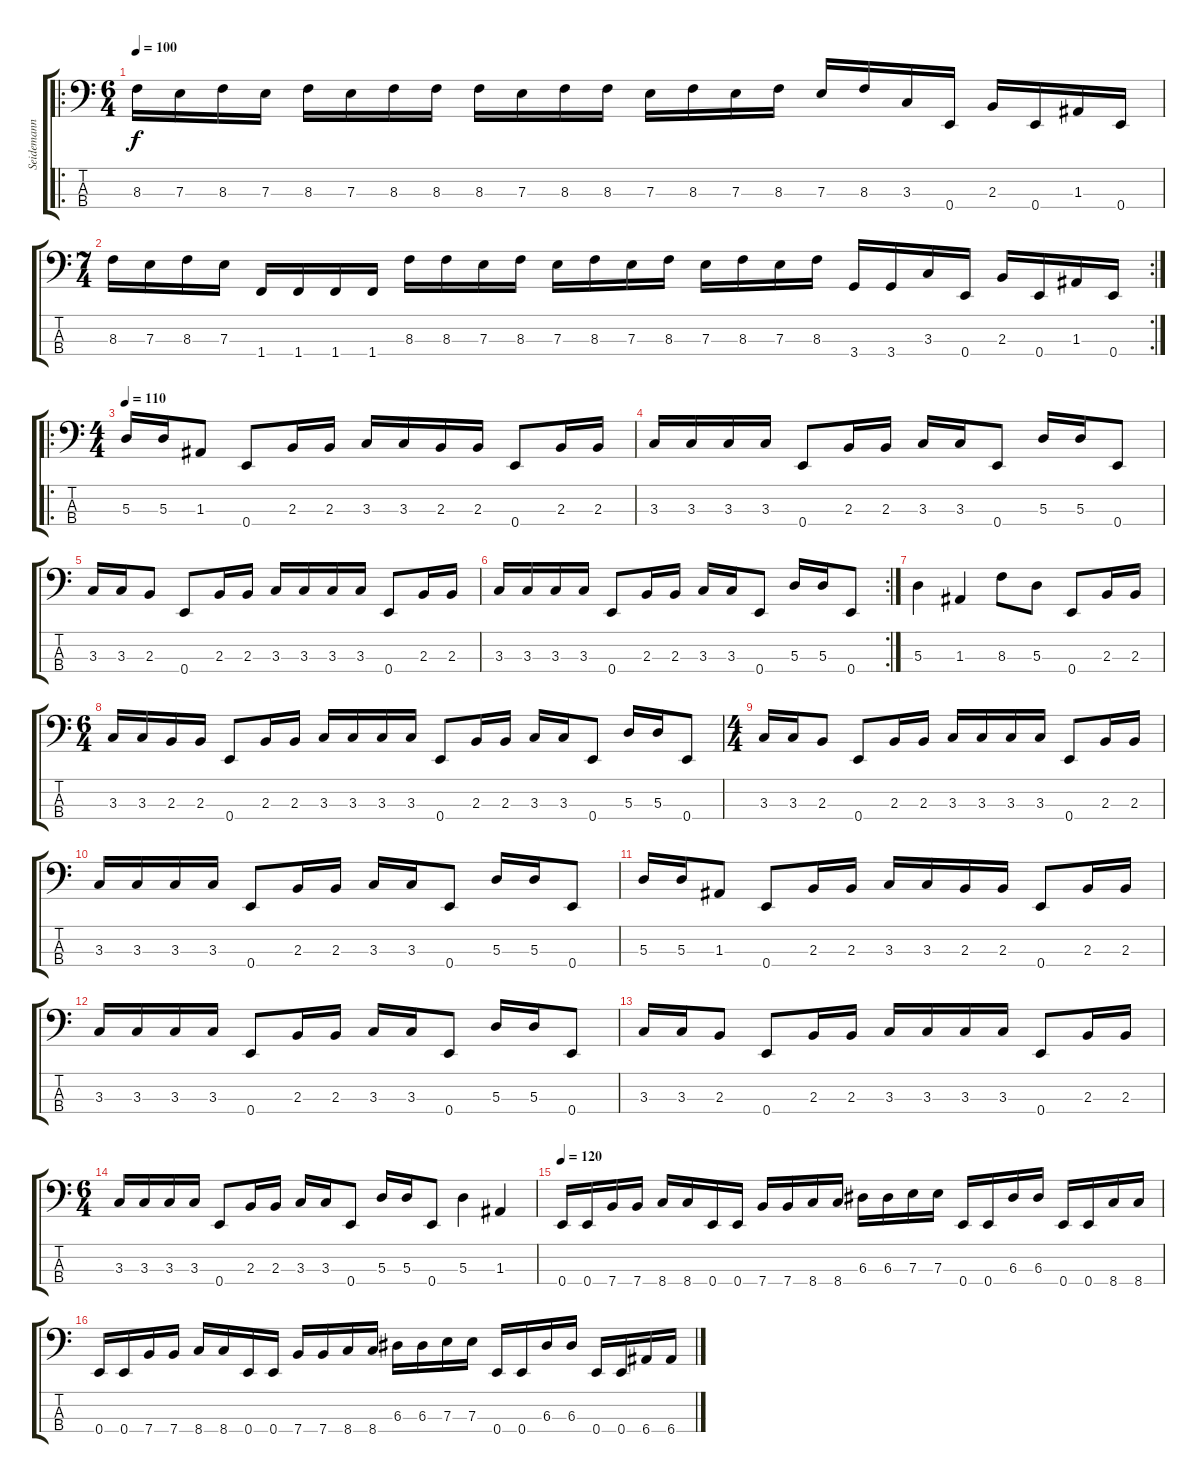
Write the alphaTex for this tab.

\track ("Seidemann" "Seidemann") {instrument electricbasspick}
\staff {score tabs}
\tuning (G2 D2 A1 E1) {hide}
\ro
\ts (6 4)
\tempo 100
\clef f4
\ks c
8.3.16{dy f} 7.3.16 8.3.16 7.3.16 8.3.16 7.3.16 8.3.16 8.3.16 8.3.16 7.3.16 8.3.16 8.3.16 7.3.16 8.3.16 7.3.16 8.3.16 7.3.16 8.3.16 3.3.16 0.4.16 2.3.16 0.4.16 1.3.16 0.4.16 |
\rc 2
\ts (7 4)
8.3.16 7.3.16 8.3.16 7.3.16 1.4.16 1.4.16 1.4.16 1.4.16 8.3.16 8.3.16 7.3.16 8.3.16 7.3.16 8.3.16 7.3.16 8.3.16 7.3.16 8.3.16 7.3.16 8.3.16 3.4.16 3.4.16 3.3.16 0.4.16 2.3.16 0.4.16 1.3.16 0.4.16 |
\ro
\ts (4 4)
\tempo 110
5.3.16 5.3.16 1.3.8 0.4.8 2.3.16 2.3.16 3.3.16 3.3.16 2.3.16 2.3.16 0.4.8 2.3.16 2.3.16 |
3.3.16 3.3.16 3.3.16 3.3.16 0.4.8 2.3.16 2.3.16 3.3.16 3.3.16 0.4.8 5.3.16 5.3.16 0.4.8 |
3.3.16 3.3.16 2.3.8 0.4.8 2.3.16 2.3.16 3.3.16 3.3.16 3.3.16 3.3.16 0.4.8 2.3.16 2.3.16 |
\rc 2
3.3.16 3.3.16 3.3.16 3.3.16 0.4.8 2.3.16 2.3.16 3.3.16 3.3.16 0.4.8 5.3.16 5.3.16 0.4.8 |
5.3.4 1.3.4 8.3.8 5.3.8 0.4.8 2.3.16 2.3.16 |
\ts (6 4)
3.3.16 3.3.16 2.3.16 2.3.16 0.4.8 2.3.16 2.3.16 3.3.16 3.3.16 3.3.16 3.3.16 0.4.8 2.3.16 2.3.16 3.3.16 3.3.16 0.4.8 5.3.16 5.3.16 0.4.8 |
\ts (4 4)
3.3.16 3.3.16 2.3.8 0.4.8 2.3.16 2.3.16 3.3.16 3.3.16 3.3.16 3.3.16 0.4.8 2.3.16 2.3.16 |
3.3.16 3.3.16 3.3.16 3.3.16 0.4.8 2.3.16 2.3.16 3.3.16 3.3.16 0.4.8 5.3.16 5.3.16 0.4.8 |
5.3.16 5.3.16 1.3.8 0.4.8 2.3.16 2.3.16 3.3.16 3.3.16 2.3.16 2.3.16 0.4.8 2.3.16 2.3.16 |
3.3.16 3.3.16 3.3.16 3.3.16 0.4.8 2.3.16 2.3.16 3.3.16 3.3.16 0.4.8 5.3.16 5.3.16 0.4.8 |
3.3.16 3.3.16 2.3.8 0.4.8 2.3.16 2.3.16 3.3.16 3.3.16 3.3.16 3.3.16 0.4.8 2.3.16 2.3.16 |
\ts (6 4)
3.3.16 3.3.16 3.3.16 3.3.16 0.4.8 2.3.16 2.3.16 3.3.16 3.3.16 0.4.8 5.3.16 5.3.16 0.4.8 5.3.4 1.3.4 |
\tempo 120
0.4.16 0.4.16 7.4.16 7.4.16 8.4.16 8.4.16 0.4.16 0.4.16 7.4.16 7.4.16 8.4.16 8.4.16 6.3.16 6.3.16 7.3.16 7.3.16 0.4.16 0.4.16 6.3.16 6.3.16 0.4.16 0.4.16 8.4.16 8.4.16 |
0.4.16 0.4.16 7.4.16 7.4.16 8.4.16 8.4.16 0.4.16 0.4.16 7.4.16 7.4.16 8.4.16 8.4.16 6.3.16 6.3.16 7.3.16 7.3.16 0.4.16 0.4.16 6.3.16 6.3.16 0.4.16 0.4.16 6.4.16 6.4.16
